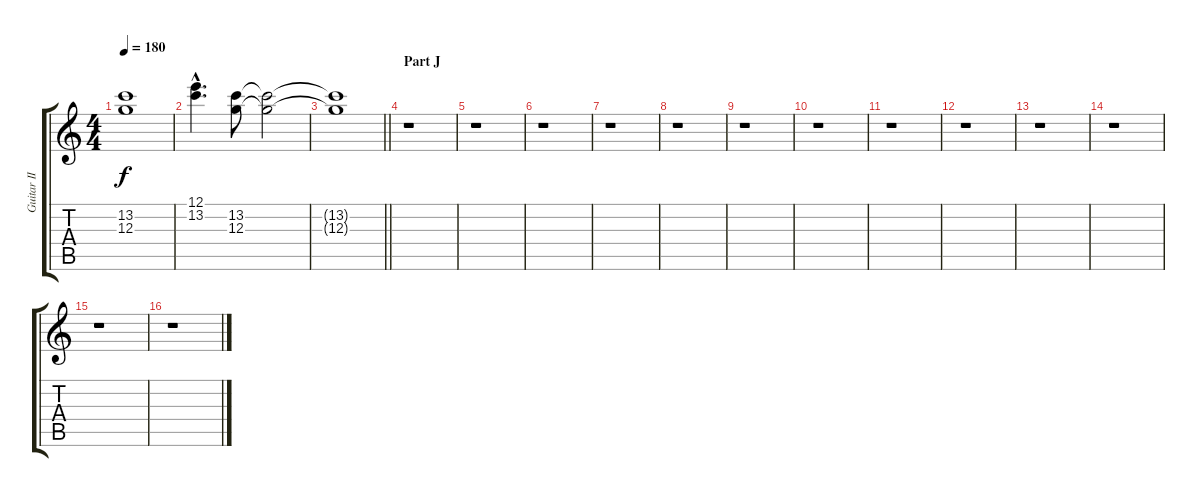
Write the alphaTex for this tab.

\track ("Guitar II (Daita)" "Guitar II ") {instrument distortionguitar}
\staff {score tabs}
\tuning (E4 B3 G3 D3 A2 E2) {hide}
\ts (4 4)
\tempo 180
\clef g2
\ks c
(13.2{t} 12.3{t}).1{dy f} |
(12.1{hac} 13.2{hac}).4{d} (13.2 12.3).8 (13.2{t} 12.3{t}).2 |
\barLineRight lightlight
(13.2{t} 12.3{t}).1 |
\section ("" "Part J")
r.1 |
r.1 |
r.1 |
r.1 |
r.1 |
r.1 |
r.1 |
r.1 |
r.1 |
r.1 |
r.1 |
r.1 |
r.1
